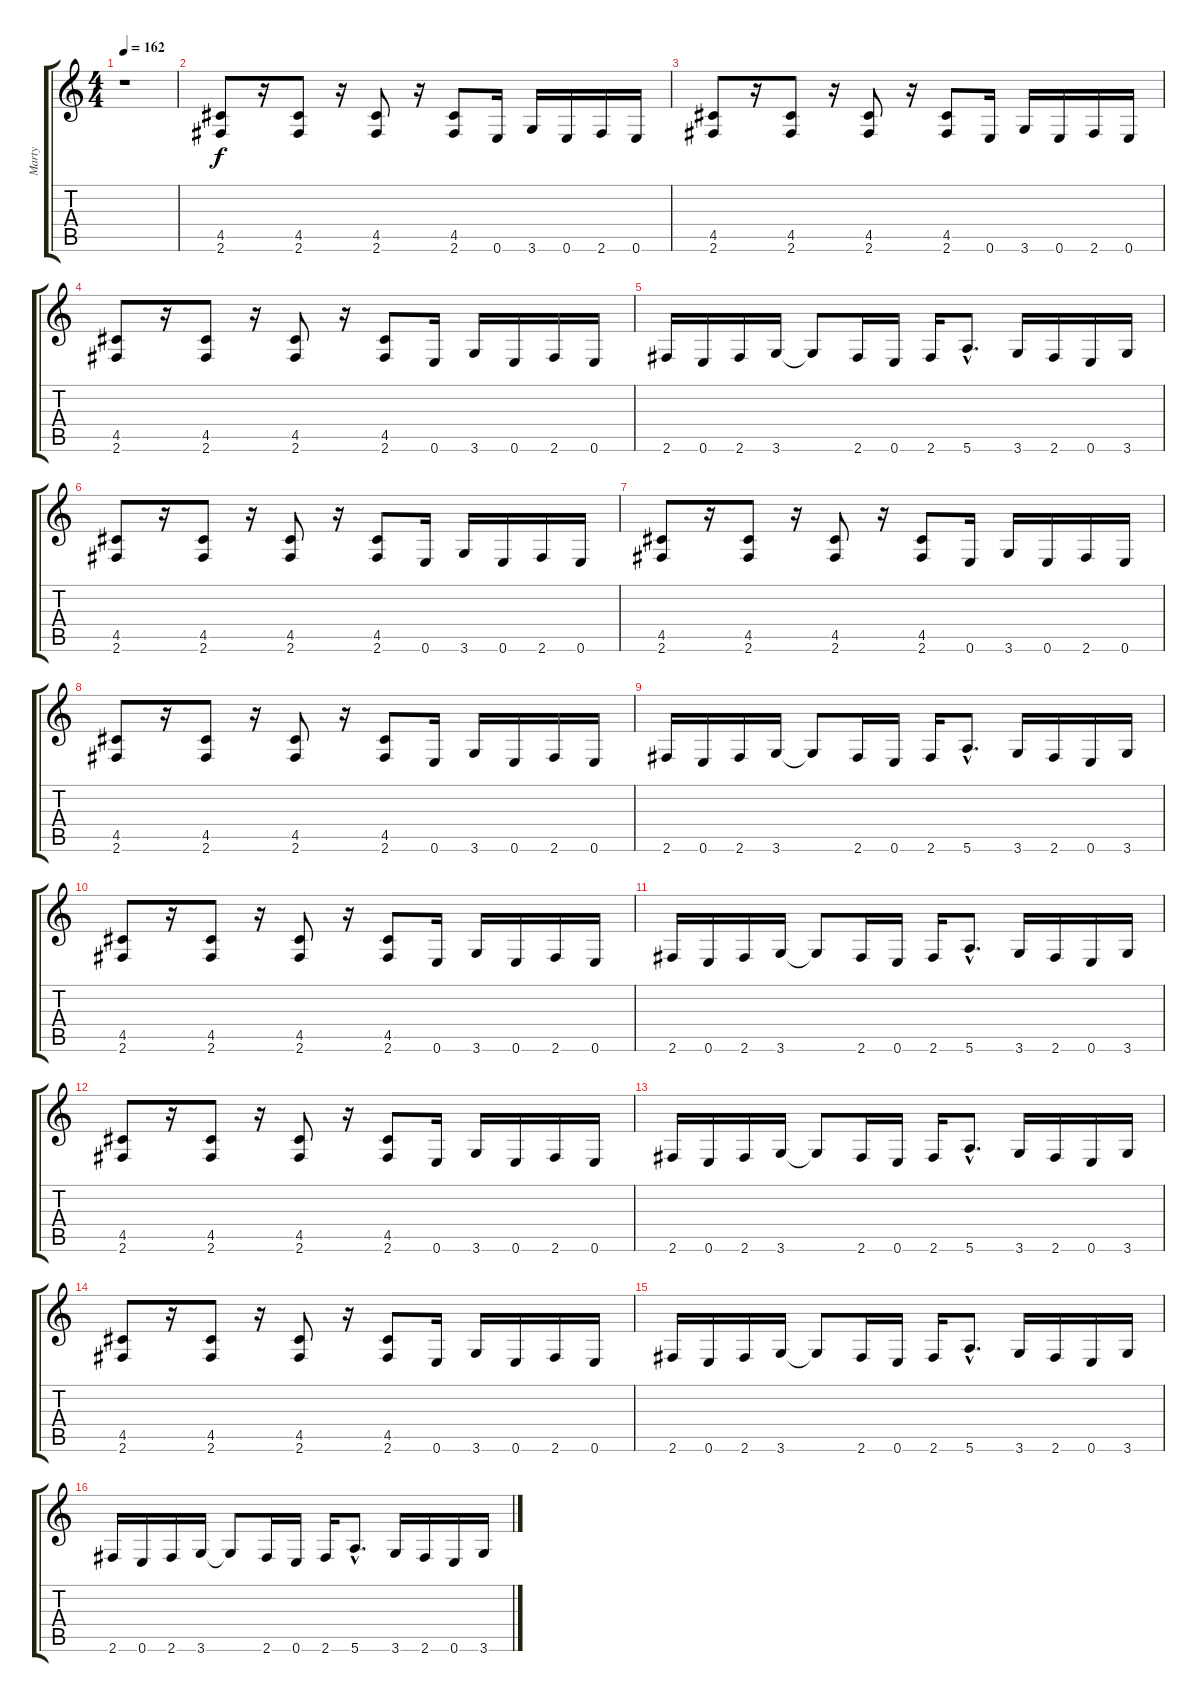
\track ("Marty" "Marty") {instrument distortionguitar}
\staff {score tabs}
\tuning (E4 B3 G3 D3 A2 E2) {hide}
\ts (4 4)
\tempo 162
\clef g2
\ks c
r.1{dy f instrument distortionguitar} |
(4.5 2.6).8 r.16 (4.5 2.6).8 r.16 (4.5 2.6).8 r.16 (4.5 2.6).8 0.6.16 3.6.16 0.6.16 2.6.16 0.6.16 |
(4.5 2.6).8 r.16 (4.5 2.6).8 r.16 (4.5 2.6).8 r.16 (4.5 2.6).8 0.6.16 3.6.16 0.6.16 2.6.16 0.6.16 |
(4.5 2.6).8 r.16 (4.5 2.6).8 r.16 (4.5 2.6).8 r.16 (4.5 2.6).8 0.6.16 3.6.16 0.6.16 2.6.16 0.6.16 |
2.6.16 0.6.16 2.6.16 3.6.16 3.6{t}.8 2.6.16 0.6.16 2.6.16 5.6{hac}.8{d} 3.6.16 2.6.16 0.6.16 3.6.16 |
(4.5 2.6).8 r.16 (4.5 2.6).8 r.16 (4.5 2.6).8 r.16 (4.5 2.6).8 0.6.16 3.6.16 0.6.16 2.6.16 0.6.16 |
(4.5 2.6).8 r.16 (4.5 2.6).8 r.16 (4.5 2.6).8 r.16 (4.5 2.6).8 0.6.16 3.6.16 0.6.16 2.6.16 0.6.16 |
(4.5 2.6).8 r.16 (4.5 2.6).8 r.16 (4.5 2.6).8 r.16 (4.5 2.6).8 0.6.16 3.6.16 0.6.16 2.6.16 0.6.16 |
2.6.16 0.6.16 2.6.16 3.6.16 3.6{t}.8 2.6.16 0.6.16 2.6.16 5.6{hac}.8{d} 3.6.16 2.6.16 0.6.16 3.6.16 |
(4.5 2.6).8 r.16 (4.5 2.6).8 r.16 (4.5 2.6).8 r.16 (4.5 2.6).8 0.6.16 3.6.16 0.6.16 2.6.16 0.6.16 |
2.6.16 0.6.16 2.6.16 3.6.16 3.6{t}.8 2.6.16 0.6.16 2.6.16 5.6{hac}.8{d} 3.6.16 2.6.16 0.6.16 3.6.16 |
(4.5 2.6).8 r.16 (4.5 2.6).8 r.16 (4.5 2.6).8 r.16 (4.5 2.6).8 0.6.16 3.6.16 0.6.16 2.6.16 0.6.16 |
2.6.16 0.6.16 2.6.16 3.6.16 3.6{t}.8 2.6.16 0.6.16 2.6.16 5.6{hac}.8{d} 3.6.16 2.6.16 0.6.16 3.6.16 |
(4.5 2.6).8 r.16 (4.5 2.6).8 r.16 (4.5 2.6).8 r.16 (4.5 2.6).8 0.6.16 3.6.16 0.6.16 2.6.16 0.6.16 |
2.6.16 0.6.16 2.6.16 3.6.16 3.6{t}.8 2.6.16 0.6.16 2.6.16 5.6{hac}.8{d} 3.6.16 2.6.16 0.6.16 3.6.16 |
2.6.16 0.6.16 2.6.16 3.6.16 3.6{t}.8 2.6.16 0.6.16 2.6.16 5.6{hac}.8{d} 3.6.16 2.6.16 0.6.16 3.6.16
